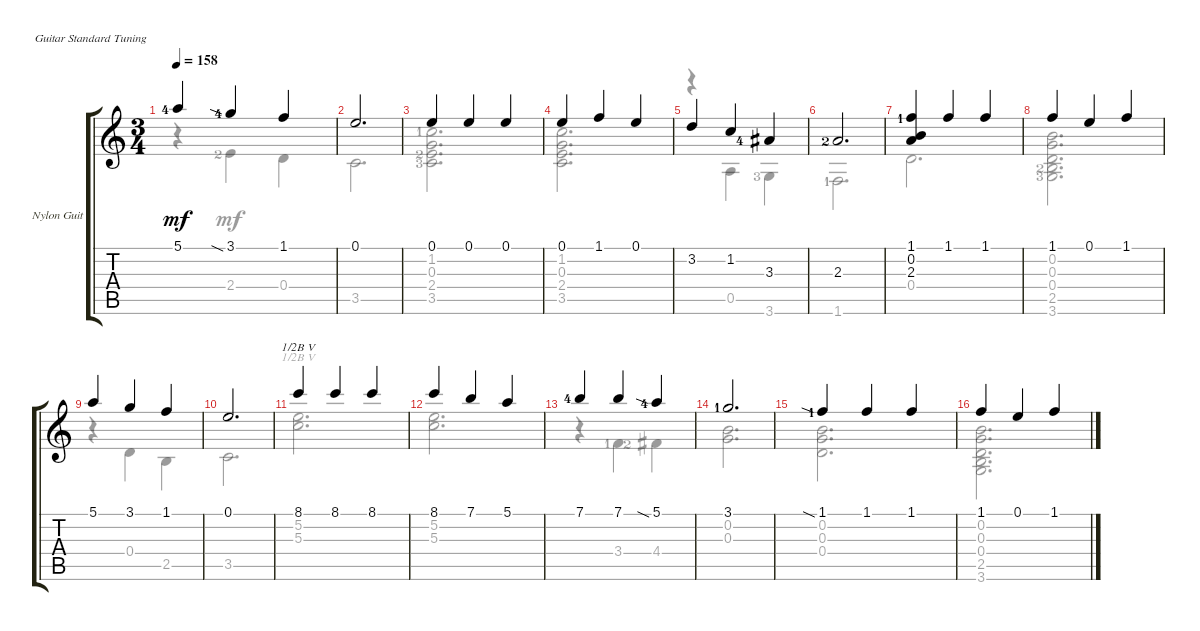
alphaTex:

\defaultSystemsLayout 4
\bracketExtendMode groupsimilarinstruments
\firstSystemTrackNameOrientation horizontal
\otherSystemsTrackNameOrientation horizontal
\track ("Nylon Guitar" "Nylon Guit") {instrument acousticguitarsteel}
\staff {score tabs}
\tuning (E4 B3 G3 D3 A2 E2)
\voice
\ts (3 4)
\tempo 158
\clef g2
\ks c
5.1{lf 5}.4{dy mf} 3.1{sia lf 5}.4 1.1.4 |
0.1.2{d} |
0.1.4 0.1.4 0.1.4 |
0.1.4 1.1.4 0.1.4 |
3.2.4 1.2.4 3.3{lf 5}.4 |
2.3{lf 3}.2{d} |
(1.1{lf 2} 0.2 2.3).4 1.1.4 1.1.4 |
1.1.4 0.1.4 1.1.4 |
5.1.4 3.1.4 1.1.4 |
0.1.2{d} |
8.1.4{barre (5 half)} 8.1.4 8.1.4 |
8.1.4 7.1.4 5.1.4 |
7.1{lf 5}.4 7.1.4 5.1{sia lf 5}.4 |
3.1{lf 2}.2{d} |
1.1{sia lf 2}.4 1.1.4 1.1.4 |
1.1.4 0.1.4 1.1.4
\voice
\clef g2
\ottava regular
\simile none
\ks c
r.4{dy mf} 2.4{lf 3}.4 0.4.4 |
3.5.2{d} |
(3.5{lf 4} 2.4{lf 3} 0.3 1.2{lf 2}).2{d} |
(1.2 0.3 2.4 3.5).2{d} |
r.4 0.5.4 3.6{lf 4}.4 |
1.6{lf 2}.2{d} |
0.4.2{d} |
(0.2 0.3 0.4 2.5{lf 3} 3.6{lf 4}).2{d} |
r.4 0.4.4 2.5.4 |
3.5.2{d} |
(5.2 5.3).2{d barre (5 half)} |
(5.2 5.3).2{d} |
r.4 3.4{lf 2}.4 4.4{lf 3}.4 |
(0.2 0.3).2{d} |
(0.2 0.3 0.4).2{d} |
(0.2 0.3 0.4 2.5 3.6).2{d}
